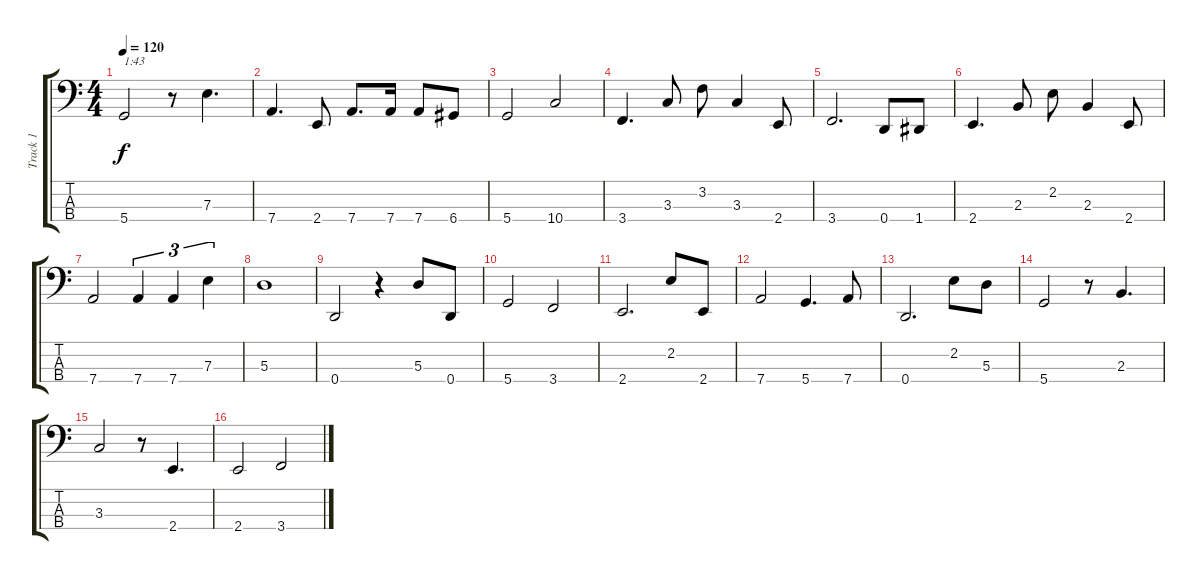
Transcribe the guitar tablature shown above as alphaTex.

\track ("Track 1" "Track 1") {instrument electricbassfinger}
\staff {score tabs}
\tuning (G2 D2 A1 D1) {hide}
\ts (4 4)
\tempo 120
\clef f4
\ks c
5.4.2{txt "1:43" dy f} r.8 7.3.4{d} |
7.4.4{d} 2.4.8 7.4.8{d} 7.4.16 7.4.8 6.4.8 |
5.4.2 10.4.2 |
3.4.4{d} 3.3.8 3.2.8 3.3.4 2.4.8 |
3.4.2{d} 0.4.8 1.4.8 |
2.4.4{d} 2.3.8 2.2.8 2.3.4 2.4.8 |
7.4.2 7.4.4{tu (3 2)} 7.4.4{tu (3 2)} 7.3.4{tu (3 2)} |
5.3.1 |
0.4.2 r.4 5.3.8 0.4.8 |
5.4.2 3.4.2 |
2.4.2{d} 2.2.8 2.4.8 |
7.4.2 5.4.4{d} 7.4.8 |
0.4.2{d} 2.2.8 5.3.8 |
5.4.2 r.8 2.3.4{d} |
3.3.2 r.8 2.4.4{d} |
2.4.2 3.4.2
